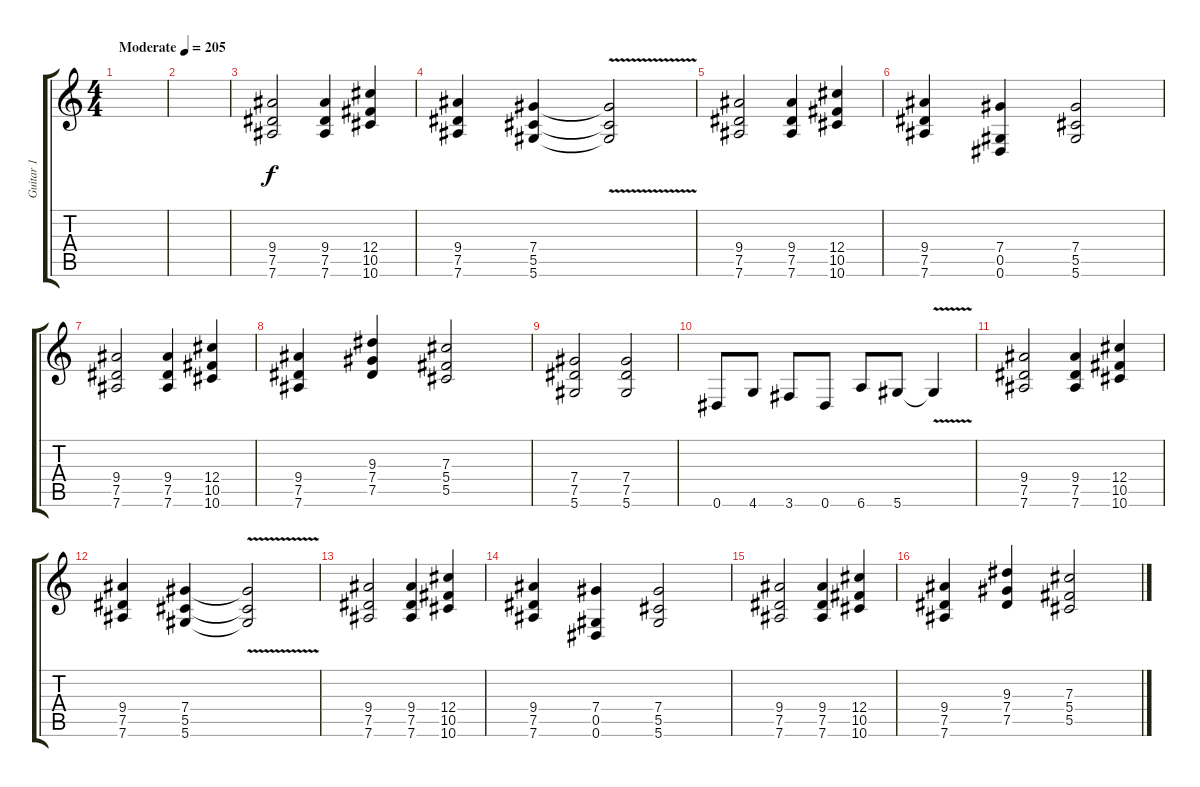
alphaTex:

\track ("Guitar 1" "Guitar 1") {instrument overdrivenguitar}
\staff {score tabs}
\tuning (Eb4 Bb3 Gb3 Db3 Ab2 Eb2) {hide}
\ts (4 4)
\tempo (205 "Moderate")
\clef g2
\ks c
|
|
(9.4 7.5 7.6).2 (9.4 7.5 7.6).4 (12.4 10.5 10.6).4 |
(9.4 7.5 7.6).4 (7.4 5.5 5.6).4 (7.4{v t} 5.5{v t} 5.6{v t}).2 |
(9.4 7.5 7.6).2 (9.4 7.5 7.6).4 (12.4 10.5 10.6).4 |
(9.4 7.5 7.6).4 (7.4 0.5 0.6).4 (7.4 5.5 5.6).2 |
(9.4 7.5 7.6).2 (9.4 7.5 7.6).4 (12.4 10.5 10.6).4 |
(9.4 7.5 7.6).4 (9.3 7.4 7.5).4 (7.3 5.4 5.5).2 |
(7.4 7.5 5.6).2 (7.4 7.5 5.6).2 |
0.6.8 4.6.8 3.6.8 0.6.8 6.6.8 5.6.8 5.6{v t}.4 |
(9.4 7.5 7.6).2 (9.4 7.5 7.6).4 (12.4 10.5 10.6).4 |
(9.4 7.5 7.6).4 (7.4 5.5 5.6).4 (7.4{v t} 5.5{v t} 5.6{v t}).2 |
(9.4 7.5 7.6).2 (9.4 7.5 7.6).4 (12.4 10.5 10.6).4 |
(9.4 7.5 7.6).4 (7.4 0.5 0.6).4 (7.4 5.5 5.6).2 |
(9.4 7.5 7.6).2 (9.4 7.5 7.6).4 (12.4 10.5 10.6).4 |
(9.4 7.5 7.6).4 (9.3 7.4 7.5).4 (7.3 5.4 5.5).2
